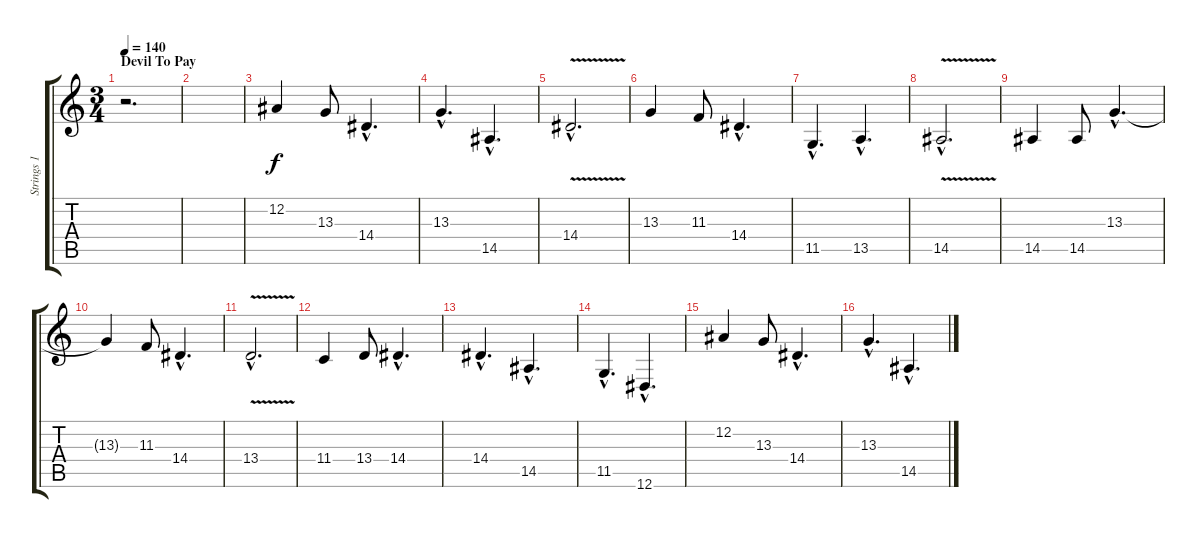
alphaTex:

\track ("Strings 1" "Strings 1") {instrument stringensemble1}
\staff {score tabs}
\tuning (Eb4 Bb3 Gb3 Db3 Ab2 Eb2) {hide}
\ts (3 4)
\section ("" "Devil To Pay")
\tempo 140
\clef g2
\ks c
r.2{d dy f instrument stringensemble1} |
|
12.2.4 13.3.8 14.4{hac}.4{d} |
13.3{hac}.4{d} 14.5{hac}.4{d} |
14.4{v hac}.2{d} |
13.3.4 11.3.8 14.4{hac}.4{d} |
11.5{hac}.4{d} 13.5{hac}.4{d} |
14.5{v hac}.2{d} |
14.5.4 14.5.8 13.3{hac}.4{d} |
13.3{t}.4 11.3.8 14.4{hac}.4{d} |
13.4{v hac}.2{d} |
11.4.4 13.4.8 14.4{hac}.4{d} |
14.4{hac}.4{d} 14.5{hac}.4{d} |
11.5{hac}.4{d} 12.6{hac}.4{d} |
12.2.4 13.3.8 14.4{hac}.4{d} |
13.3{hac}.4{d} 14.5{hac}.4{d}
